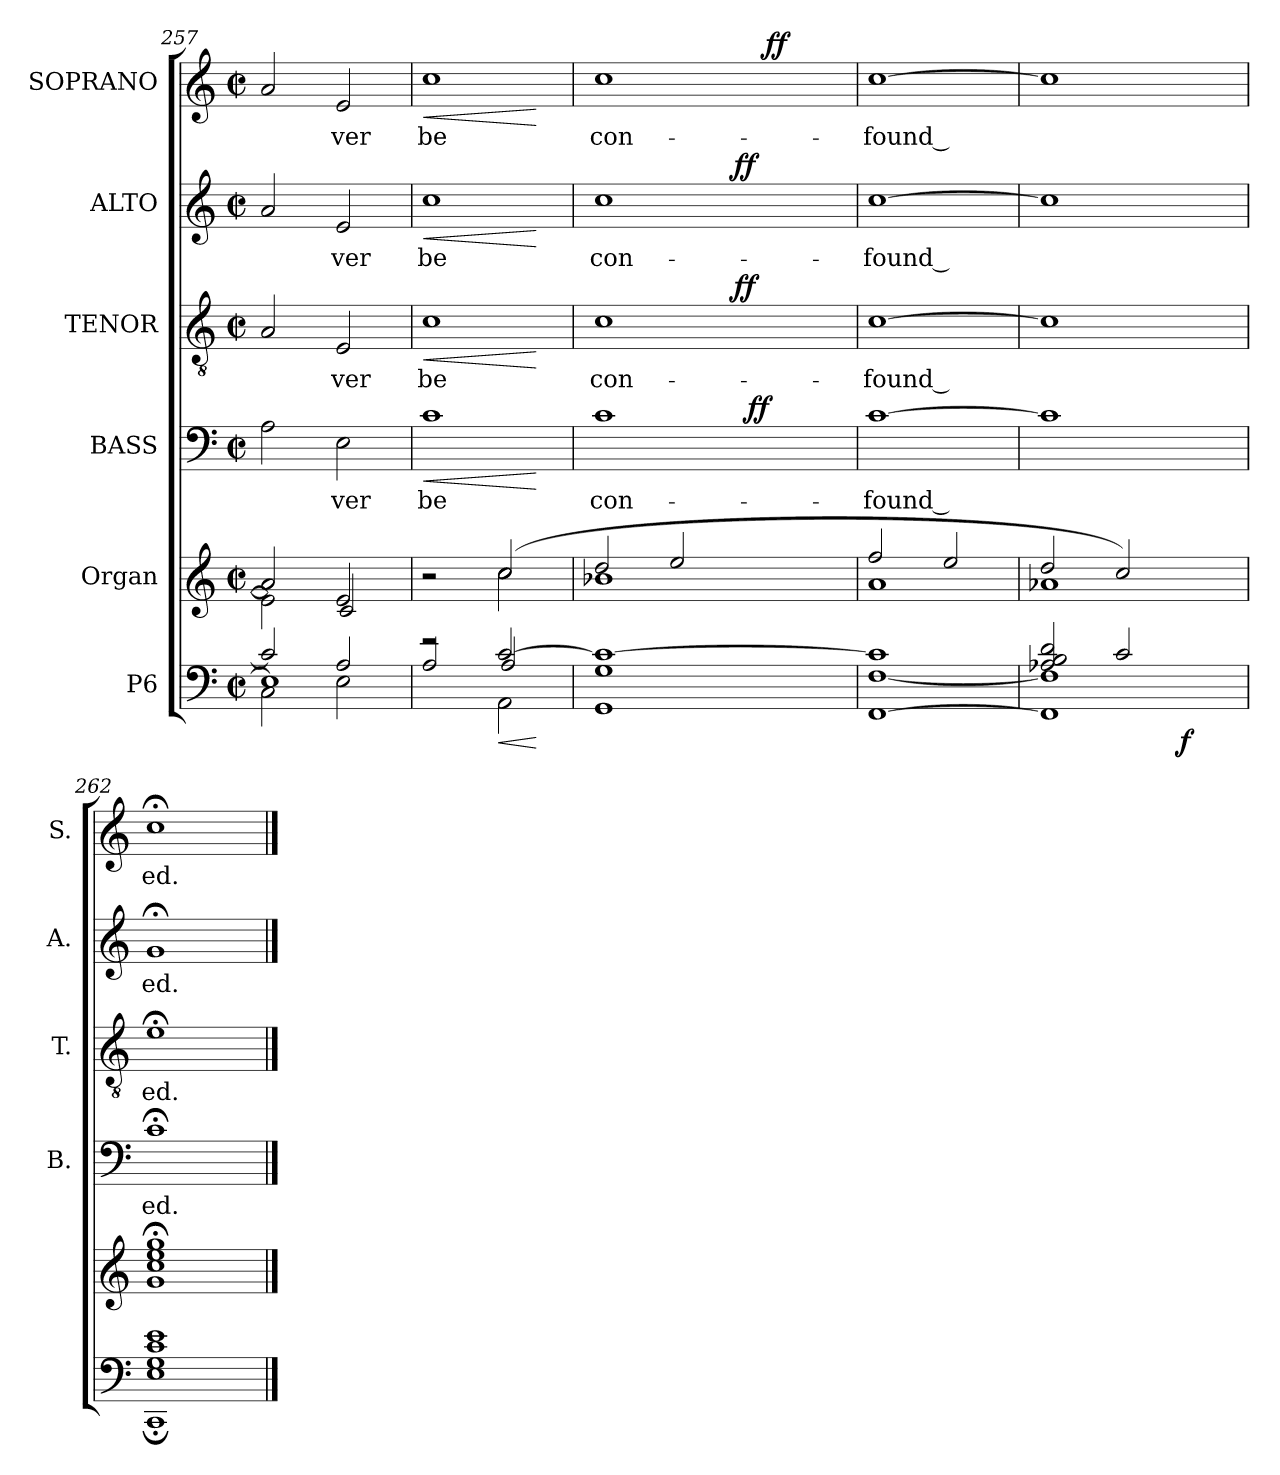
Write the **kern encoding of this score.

**kern	**dynam	**kern	**kern	**text	**dynam	**kern	**text	**dynam	**kern	**text	**dynam	**kern	**text	**dynam
*part6	*part6	*part5	*part4	*part4	*part4	*part3	*part3	*part3	*part2	*part2	*part2	*part1	*part1	*part1
*staff6	*staff6	*staff5	*staff4	*staff4	*staff4	*staff3	*staff3	*staff3	*staff2	*staff2	*staff2	*staff1	*staff1	*staff1
*I"P6	*	*I"Organ	*I"BASS	*	*	*I"TENOR	*	*	*I"ALTO	*	*	*I"SOPRANO	*	*
*	*	*	*I'B.	*	*	*I'T.	*	*	*I'A.	*	*	*I'S.	*	*
*clefF4	*	*clefG2	*clefF4	*	*	*clefGv2	*	*	*clefG2	*	*	*clefG2	*	*
*	*	*	*	*	*	*ITrd7c12	*	*	*	*	*	*	*	*
*k[]	*	*k[]	*k[]	*	*	*k[]	*	*	*k[]	*	*	*k[]	*	*
*C:	*	*C:	*C:	*	*	*C:	*	*	*C:	*	*	*C:	*	*
*M2/2	*	*M2/2	*M2/2	*	*	*M2/2	*	*	*M2/2	*	*	*M2/2	*	*
*met(c|)	*	*met(c|)	*met(c|)	*	*	*met(c|)	*	*	*met(c|)	*	*	*met(c|)	*	*
=257	=257	=257	=257	=257	=257	=257	=257	=257	=257	=257	=257	=257	=257	=257
*^	*	*^	*	*	*	*	*	*	*	*	*	*	*	*
*	*^	*	*	*	*	*	*	*	*	*	*	*	*	*	*	*
2ci/]	1Ei]	2Ci\	.	2ai/]	2ei\]	2Ai\	.	.	2AAi/	.	.	2ai/	.	.	2ai/	.	.
!	!	!	!	!	!	!	!LO:LY:b:color=#000000	!	!	!	!	!	!	!	!	!	!
!	!	!	!	!	!	!	!	!	!	!LO:LY:b:color=#000000	!	!	!	!	!	!	!
!	!	!	!	!	!	!	!	!	!	!	!	!	!LO:LY:b:color=#000000	!	!	!	!
!	!	!	!	!	!	!	!	!	!	!	!	!	!	!	!	!LO:LY:b:color=#000000	!
2Ai/	.	2Ei\	.	2ei/	2ci/	2Ei\	-ver	.	2EEi/	-ver	.	2ei/	-ver	.	2ei/	-ver	.
=258	=258	=258	=258	=258	=258	=258	=258	=258	=258	=258	=258	=258	=258	=258	=258	=258	=258
!	!	!	!	!	!	!	!LO:LY:b:color=#000000	!LO:HP:b	!	!	!	!	!	!	!	!	!
!	!	!	!	!	!	!	!	!	!	!LO:LY:b:color=#000000	!LO:HP:b	!	!	!	!	!	!
!	!	!	!	!	!	!	!	!	!	!	!	!	!LO:LY:b:color=#000000	!LO:HP:b	!	!	!
!	!	!	!	!	!	!	!	!	!	!	!	!	!	!	!	!LO:LY:b:color=#000000	!LO:HP:b
2r	2ryy	2Ai/	.	2r	2ryy	1ci	be	<	1Ci	be	<	1cci	be	<	1cci	be	<
!	!	!	!LO:HP:b	!	!	!	!	!	!	!	!	!	!	!	!	!	!
[2ci/	2Ai/	2AAi\	<	(2cci/	2cci\	.	.	.	.	.	.	.	.	.	.	.	.
*v	*v	*v	*	*	*	*	*	*	*	*	*	*	*	*	*	*	*
*	*	*v	*v	*	*	*	*	*	*	*	*	*	*	*	*
.	[	.	.	.	[	.	.	[	.	.	[	.	.	[
=259	=259	=259	=259	=259	=259	=259	=259	=259	=259	=259	=259	=259	=259	=259
*^	*	*^	*	*	*	*	*	*	*	*	*	*	*	*
*	*^	*	*	*	*	*	*	*	*	*	*	*	*	*	*	*
!	!	!	!	!	!	!	!LO:LY:b:color=#000000	!	!	!	!	!	!	!	!	!	!
!	!	!	!	!	!	!	!	!	!	!LO:LY:b:color=#000000	!	!	!	!	!	!	!
!	!	!	!	!	!	!	!	!	!	!	!	!	!LO:LY:b:color=#000000	!	!	!	!
!	!	!	!	!	!	!	!	!	!	!	!	!	!	!	!	!LO:LY:b:color=#000000	!
*	*	*	*	*	*	*^	*	*	*^	*	*	*^	*	*	*^	*	*
1ci_	1Gi	1GGi	.	2ddi/	1b-Xi	1ci	2ryy	con-	.	1Ci	2ryy	con-	.	1cci	2ryy	con-	.	1cci	2ryy	con-	.
.	.	.	.	2eei/	.	.	8ryy	.	.	.	8ryy	.	.	.	8ryy	.	.	.	4ryy	.	.
.	.	.	.	.	.	.	16ryy	.	.	.	16ryy	.	.	.	16ryy	.	.	.	.	.	.
.	.	.	.	.	.	.	32ryy	.	.	.	64ryy	.	.	.	64ryy	.	.	.	.	.	.
.	.	.	.	.	.	.	.	.	.	.	512ryy	.	.	.	512ryy	.	.	.	.	.	.
.	.	.	.	.	.	.	.	.	.	.	4ryy	.	ff	.	4ryy	.	ff	.	.	.	.
.	.	.	.	.	.	.	256ryy	.	.	.	.	.	.	.	.	.	.	.	.	.	.
.	.	.	.	.	.	.	1024ryy	.	.	.	.	.	.	.	.	.	.	.	.	.	.
.	.	.	.	.	.	.	4ryy	.	ff	.	.	.	.	.	.	.	.	.	.	.	.
.	.	.	.	.	.	.	.	.	.	.	.	.	.	.	.	.	.	.	256ryy	.	.
.	.	.	.	.	.	.	.	.	.	.	.	.	.	.	.	.	.	.	1024ryy	.	.
.	.	.	.	.	.	.	.	.	.	.	.	.	.	.	.	.	.	.	8ryy	.	ff
.	.	.	.	.	.	.	.	.	.	.	.	.	.	.	.	.	.	.	16ryy	.	.
.	.	.	.	.	.	.	.	.	.	.	.	.	.	.	.	.	.	.	32ryy	.	.
.	.	.	.	.	.	.	.	.	.	.	32ryy	.	.	.	32ryy	.	.	.	.	.	.
.	.	.	.	.	.	.	64ryy	.	.	.	.	.	.	.	.	.	.	.	64ryy	.	.
.	.	.	.	.	.	.	.	.	.	.	128..ryy	.	.	.	128..ryy	.	.	.	.	.	.
.	.	.	.	.	.	.	128ryy	.	.	.	.	.	.	.	.	.	.	.	128ryy	.	.
.	.	.	.	.	.	.	512.ryy	.	.	.	.	.	.	.	.	.	.	.	512.ryy	.	.
*	*	*	*	*	*	*v	*v	*	*	*	*	*	*	*v	*v	*	*	*v	*v	*	*
*	*	*	*	*	*	*	*	*	*v	*v	*	*	*	*	*	*	*	*
=260	=260	=260	=260	=260	=260	=260	=260	=260	=260	=260	=260	=260	=260	=260	=260	=260	=260
*	*	*	*	*	*	*^	*	*	*^	*	*	*^	*	*	*^	*	*
!	!	!	!	!	!	!	!	!LO:LY:b:color=#000000	!	!	!	!	!	!	!	!	!	!	!	!	!
*	*	*	*	*	*	*v	*v	*	*	*	*	*	*	*v	*v	*	*	*v	*v	*	*
*	*	*	*	*	*	*	*	*	*v	*v	*	*	*	*	*	*	*	*
*	*	*	*	*	*	*^	*	*	*^	*	*	*^	*	*	*^	*	*
!	!	!	!	!	!	!	!	!	!	!	!	!LO:LY:b:color=#000000	!	!	!	!	!	!	!	!	!
*	*	*	*	*	*	*v	*v	*	*	*	*	*	*	*v	*v	*	*	*v	*v	*	*
*	*	*	*	*	*	*	*	*	*v	*v	*	*	*	*	*	*	*	*
*	*	*	*	*	*	*^	*	*	*^	*	*	*^	*	*	*^	*	*
!	!	!	!	!	!	!	!	!	!	!	!	!	!	!	!	!LO:LY:b:color=#000000	!	!	!	!	!
*	*	*	*	*	*	*v	*v	*	*	*	*	*	*	*v	*v	*	*	*v	*v	*	*
*	*	*	*	*	*	*	*	*	*v	*v	*	*	*	*	*	*	*	*
*	*	*	*	*	*	*^	*	*	*^	*	*	*^	*	*	*^	*	*
!	!	!	!	!	!	!	!	!	!	!	!	!	!	!	!	!	!	!	!	!LO:LY:b:color=#000000	!
*	*	*	*	*	*	*v	*v	*	*	*	*	*	*	*v	*v	*	*	*v	*v	*	*
*	*	*	*	*	*	*	*	*	*v	*v	*	*	*	*	*	*	*	*
1ci]	[1Fi	[1FFi	.	2ffi/	1ai	[1ci	-found --	.	[1Ci	-found --	.	[1cci	-found --	.	[1cci	-found --	.
.	.	.	.	2eei/	.	.	.	.	.	.	.	.	.	.	.	.	.
=261	=261	=261	=261	=261	=261	=261	=261	=261	=261	=261	=261	=261	=261	=261	=261	=261	=261
*	*	*^	*	*	*	*	*	*	*	*	*	*	*	*	*	*	*
2A-Xi/ 2Bi 2di	1Fi]	1FFi]	2ryy	.	2ddi/	1a-Xi	1ci]	.	.	1Ci]	.	.	1cci]	.	.	1cci]	.	.
2ci/	.	.	4ryy	.	2cci/)	.	.	.	.	.	.	.	.	.	.	.	.	.
.	.	.	32ryy	.	.	.	.	.	.	.	.	.	.	.	.	.	.	.
.	.	.	512ryy	.	.	.	.	.	.	.	.	.	.	.	.	.	.	.
.	.	.	8ryy	f	.	.	.	.	.	.	.	.	.	.	.	.	.	.
.	.	.	16ryy	.	.	.	.	.	.	.	.	.	.	.	.	.	.	.
.	.	.	64...ryy	.	.	.	.	.	.	.	.	.	.	.	.	.	.	.
*	*v	*v	*v	*	*	*	*	*	*	*	*	*	*	*	*	*	*	*
=262	=262	=262	=262	=262	=262	=262	=262	=262	=262	=262	=262	=262	=262	=262	=262	=262
*^	*^	*	*	*	*	*	*	*	*	*	*	*	*	*	*	*
!	!	!	!	!	!	!	!	!LO:LY:b:color=#000000	!	!	!	!	!	!	!	!	!	!
*	*v	*v	*v	*	*	*	*	*	*	*	*	*	*	*	*	*	*	*
*^	*^	*	*	*	*	*	*	*	*	*	*	*	*	*	*	*
!	!	!	!	!	!	!	!	!	!	!	!LO:LY:b:color=#000000	!	!	!	!	!	!	!
*	*v	*v	*v	*	*	*	*	*	*	*	*	*	*	*	*	*	*	*
*^	*^	*	*	*	*	*	*	*	*	*	*	*	*	*	*	*
!	!	!	!	!	!	!	!	!	!	!	!	!	!	!LO:LY:b:color=#000000	!	!	!	!
*	*v	*v	*v	*	*	*	*	*	*	*	*	*	*	*	*	*	*	*
*^	*^	*	*	*	*	*	*	*	*	*	*	*	*	*	*	*
!	!	!	!	!	!	!	!	!	!	!	!	!	!	!	!	!	!LO:LY:b:color=#000000	!
*	*v	*v	*v	*	*	*	*	*	*	*	*	*	*	*	*	*	*	*
1Ei 1Gi 1ci 1ei	1CC;i	.	1cci; 1eei; 1ggi;	1gi	1c;i	-ed.	.	1E;i	-ed.	.	1g;i	-ed.	.	1cc;i	-ed.	.
*v	*v	*	*	*	*	*	*	*	*	*	*	*	*	*	*	*
*	*	*v	*v	*	*	*	*	*	*	*	*	*	*	*	*
==	==	==	==	==	==	==	==	==	==	==	==	==	==	==
*-	*-	*-	*-	*-	*-	*-	*-	*-	*-	*-	*-	*-	*-	*-
